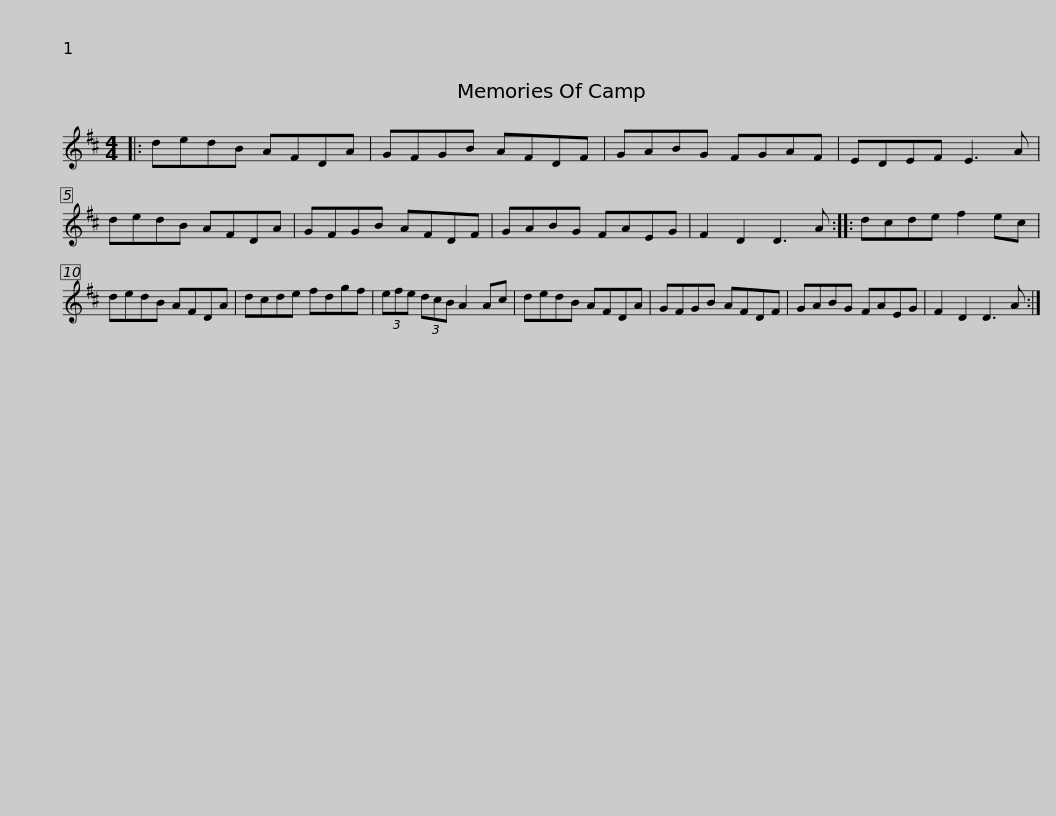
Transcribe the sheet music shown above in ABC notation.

X:1
L:1/8
M:4/4
I:linebreak $
K:D
V:1 treble
V:1
|: dedB AFDA | GFGB AFDF | GABG FGAF | EDEF E3 A | dedB AFDA |$ %5
 GFGB AFDF | GABG FAEG | F2 D2 D3 A :: dcde f2 ec | dedB AFDA | %10
 dcde fdgf |$ (3efe (3dcB A2 Ac | dedB AFDA | GFGB AFDF | GABG FAEG | %15
 F2 D2 D3 A :| %16
